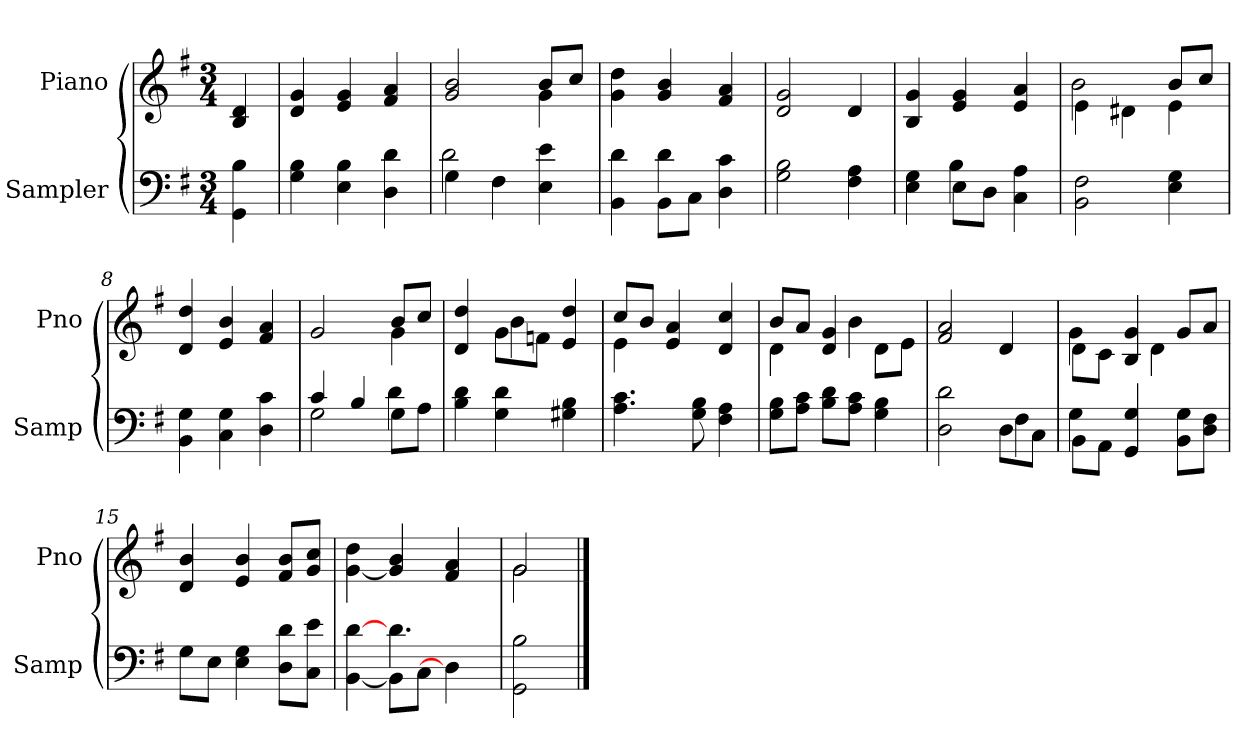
**kern	**kern
*part2	*part1
*staff2	*staff1
*I"Sampler	*I"Piano
*I'Samp	*I'Pno
*clefF4	*clefG2
*k[f#]	*k[f#]
*G:	*G:
*M3/4	*M3/4
=1	=1
4GG\ 4B\	4B/ 4d/
=2	=2
4G\ 4B\	4d/ 4g/
4E\ 4B\	4e/ 4g/
4D\ 4d\	4f#/ 4a/
=3	=3
*^	*^
4G\	2d	2g/ 2b/	2ryy
4F#\	.	.	.
4E\ 4e\	4ryy	8b/L	4g
.	.	8cc/J	.
*	*	*v	*v
=4	=4	=4
4BB\ 4d\	4ryy	4g\ 4dd\
8BB\L	4d	4g/ 4b/
8C\J	.	.
4D\ 4c\	4ryy	4f#/ 4a/
*v	*v	*
=5	=5
2G\ 2B\	2d/ 2g/
4F#\ 4A\	4d/
=6	=6
*^	*
4E\ 4G\	4ryy	4B/ 4g/
8E\L	4B	4e/ 4g/
8D\J	.	.
4C\ 4A\	4ryy	4e/ 4a/
*v	*v	*
=7	=7
*	*^
2BB\ 2F#\	4e\	2b
.	4d#X\	.
4E\ 4G\	8b/L	4e
.	8cc/J	.
*	*v	*v
=8	=8
4BB\ 4G\	4d/ 4dd/
4C\ 4G\	4e/ 4b/
4D\ 4c\	4f#/ 4a/
=9	=9
*^	*^
4c/	2G	2g/	2ryy
4B/	.	.	.
8G\L	4d	8b/L	4g
8A\J	.	8cc/J	.
*v	*v	*	*
=10	=10	=10
4B\ 4d\	4d/ 4dd/	4ryy
4G\ 4d\	8g\L	4b
.	8fn\J	.
4G#X\ 4B\	4e/ 4dd/	4ryy
=11	=11	=11
4.A\ 4.c\	8cc/L	4e
.	8b/J	.
.	4e/ 4a/	2ryy
8G\ 8B\	.	.
4F#\ 4A\	4d/ 4cc/	.
=12	=12	=12
8G\ 8B\L	8b/L	4d
8A\ 8c\J	8a/J	.
8B\ 8d\L	4d/ 4g/	8ryy
8A\ 8c\J	.	4b
4G\ 4B\	8d\L	.
.	8e\J	8ryy
*	*v	*v
=13	=13
*^	*
2D\ 2d\	2ryy	2f#/ 2a/
8D\L	4F#	4d/
8C\J	.	.
=14	=14	=14
*	*	*^
8BB\L	4G	8d\L	4g
8AA\J	.	8c\J	.
4GG/ 4G/	2ryy	4B/ 4g/	8ryy
.	.	.	4d
8BB\ 8G\L	.	8g/L	.
8D\ 8F#\J	.	8a/J	8ryy
*v	*v	*	*
*	*v	*v
=15	=15
8G\L	4d/ 4b/
8E\J	.
4E\ 4G\	4e/ 4b/
8D\ 8d\L	8f#/ 8b/L
8C\ 8e\J	8g/ 8cc/J
=16	=16
*^	*
[4BB\ [4d\	4ryy	[4g\ 4dd\
8BB\L]	4.d	4g/] 4b/
8C\J	.	.
4D\]	.	4f#/ 4a/
.	8ryy	.
*v	*v	*
=17	=17
*	*^
2GG\ 2B\	2g/	2g
*	*v	*v
==	==
*-	*-
